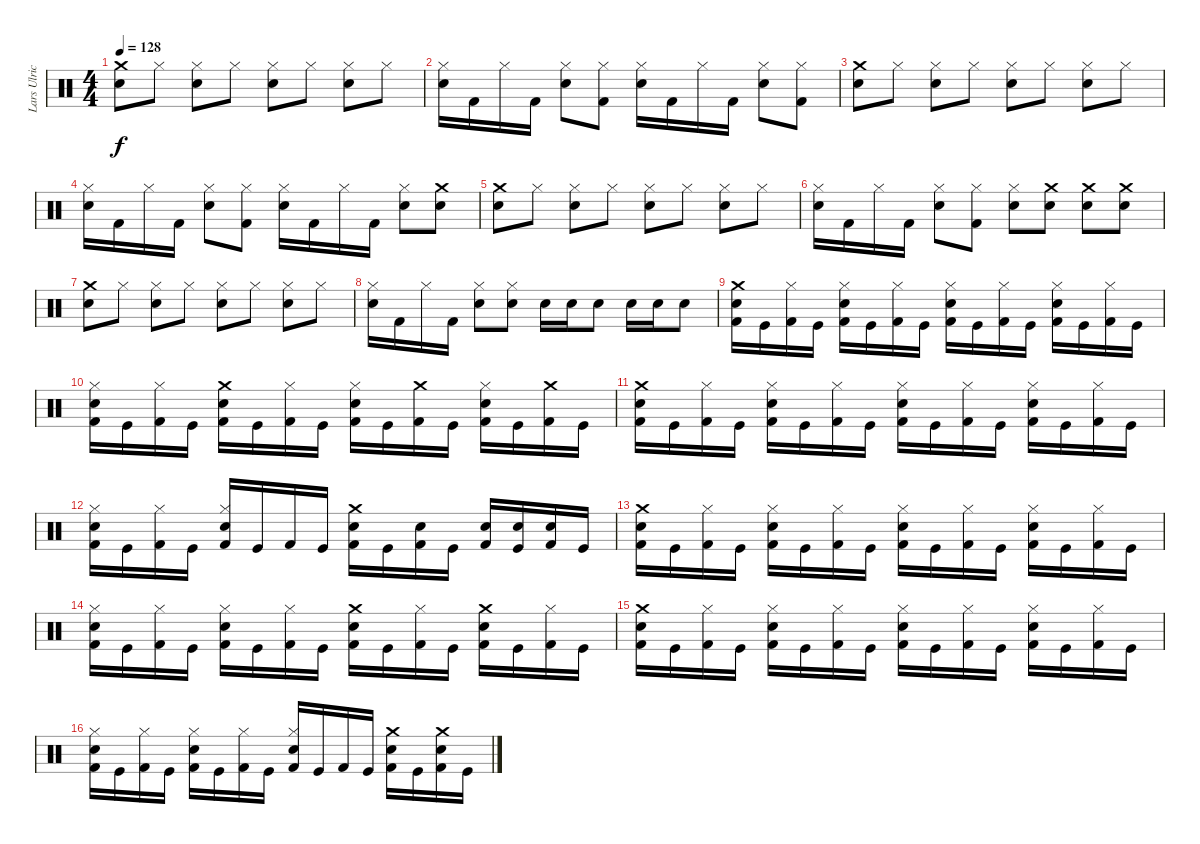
\track ("Lars Ulrich" "Lars Ulric") {instrument percussion}
\staff {score}
\articulation defaults
\ts (4 4)
\tempo 128
\clef neutral
\ks c
("Crash medium (hit)" "Snare (hit) 2").8{dy f} "Hi-Hat (closed)".8 ("Snare (hit) 2" "Hi-Hat (closed)").8 "Hi-Hat (closed)".8 ("Snare (hit) 2" "Hi-Hat (closed)").8 "Hi-Hat (closed)".8 ("Snare (hit) 2" "Hi-Hat (closed)").8 "Hi-Hat (closed)".8 |
("Snare (hit) 2" "Hi-Hat (closed)").16 "Kick (hit) 2".16 "Hi-Hat (closed)".16 "Kick (hit) 2".16 ("Snare (hit) 2" "Hi-Hat (closed)").8 ("Kick (hit) 2" "Hi-Hat (closed)").8 ("Snare (hit) 2" "Hi-Hat (closed)").16 "Kick (hit) 2".16 "Hi-Hat (closed)".16 "Kick (hit) 2".16 ("Snare (hit) 2" "Hi-Hat (closed)").8 ("Kick (hit) 2" "Hi-Hat (closed)").8 |
("Crash medium (hit)" "Snare (hit) 2").8 "Hi-Hat (closed)".8 ("Snare (hit) 2" "Hi-Hat (closed)").8 "Hi-Hat (closed)".8 ("Snare (hit) 2" "Hi-Hat (closed)").8 "Hi-Hat (closed)".8 ("Snare (hit) 2" "Hi-Hat (closed)").8 "Hi-Hat (closed)".8 |
("Snare (hit) 2" "Hi-Hat (closed)").16 "Kick (hit) 2".16 "Hi-Hat (closed)".16 "Kick (hit) 2".16 ("Snare (hit) 2" "Hi-Hat (closed)").8 ("Kick (hit) 2" "Hi-Hat (closed)").8 ("Snare (hit) 2" "Hi-Hat (closed)").16 "Kick (hit) 2".16 "Hi-Hat (closed)".16 "Kick (hit) 2".16 ("Snare (hit) 2" "Hi-Hat (closed)").8 ("Snare (hit) 2" "Crash medium (hit)").8 |
("Crash medium (hit)" "Snare (hit) 2").8 "Hi-Hat (closed)".8 ("Snare (hit) 2" "Hi-Hat (closed)").8 "Hi-Hat (closed)".8 ("Snare (hit) 2" "Hi-Hat (closed)").8 "Hi-Hat (closed)".8 ("Snare (hit) 2" "Hi-Hat (closed)").8 "Hi-Hat (closed)".8 |
("Snare (hit) 2" "Hi-Hat (closed)").16 "Kick (hit) 2".16 "Hi-Hat (closed)".16 "Kick (hit) 2".16 ("Snare (hit) 2" "Hi-Hat (closed)").8 ("Kick (hit) 2" "Hi-Hat (closed)").8 ("Hi-Hat (closed)" "Snare (hit) 2").8 ("Crash medium (hit)" "Snare (hit) 2").8 ("Crash medium (hit)" "Snare (hit) 2").8 ("Crash medium (hit)" "Snare (hit) 2").8 |
("Crash medium (hit)" "Snare (hit) 2").8 "Hi-Hat (closed)".8 ("Snare (hit) 2" "Hi-Hat (closed)").8 "Hi-Hat (closed)".8 ("Snare (hit) 2" "Hi-Hat (closed)").8 "Hi-Hat (closed)".8 ("Snare (hit) 2" "Hi-Hat (closed)").8 "Hi-Hat (closed)".8 |
("Hi-Hat (closed)" "Snare (hit) 2").16 "Kick (hit) 2".16 "Hi-Hat (closed)".16 "Kick (hit) 2".16 ("Snare (hit) 2" "Hi-Hat (closed)").8 ("Hi-Hat (closed)" "Snare (hit) 2").8 "Snare (hit) 2".16 "Snare (hit) 2".16 "Snare (hit) 2".8 "Snare (hit) 2".16 "Snare (hit) 2".16 "Snare (hit) 2".8 |
("Snare (hit) 2" "Crash medium (hit)" "Kick (hit) 2").16 "Kick (hit)".16 ("Hi-Hat (closed)" "Kick (hit) 2").16 "Kick (hit)".16 ("Snare (hit) 2" "Hi-Hat (closed)" "Kick (hit) 2").16 "Kick (hit)".16 ("Hi-Hat (closed)" "Kick (hit) 2").16 "Kick (hit)".16 ("Snare (hit) 2" "Hi-Hat (closed)" "Kick (hit) 2").16 "Kick (hit)".16 ("Hi-Hat (closed)" "Kick (hit) 2").16 "Kick (hit)".16 ("Snare (hit) 2" "Hi-Hat (closed)" "Kick (hit) 2").16 "Kick (hit)".16 ("Hi-Hat (closed)" "Kick (hit) 2").16 "Kick (hit)".16 |
("Snare (hit) 2" "Hi-Hat (closed)" "Kick (hit) 2").16 "Kick (hit)".16 ("Hi-Hat (closed)" "Kick (hit) 2").16 "Kick (hit)".16 ("Crash medium (hit)" "Snare (hit) 2" "Kick (hit) 2").16 "Kick (hit)".16 ("Hi-Hat (closed)" "Kick (hit) 2").16 "Kick (hit)".16 ("Snare (hit) 2" "Hi-Hat (closed)" "Kick (hit) 2").16 "Kick (hit)".16 ("Crash medium (hit)" "Kick (hit) 2").16 "Kick (hit)".16 ("Snare (hit) 2" "Hi-Hat (closed)" "Kick (hit) 2").16 "Kick (hit)".16 ("Crash medium (hit)" "Kick (hit) 2").16 "Kick (hit)".16 |
("Snare (hit) 2" "Crash medium (hit)" "Kick (hit) 2").16{volume 13} "Kick (hit)".16 ("Hi-Hat (closed)" "Kick (hit) 2").16 "Kick (hit)".16 ("Snare (hit) 2" "Hi-Hat (closed)" "Kick (hit) 2").16 "Kick (hit)".16 ("Hi-Hat (closed)" "Kick (hit) 2").16 "Kick (hit)".16 ("Snare (hit) 2" "Hi-Hat (closed)" "Kick (hit) 2").16 "Kick (hit)".16 ("Hi-Hat (closed)" "Kick (hit) 2").16 "Kick (hit)".16 ("Snare (hit) 2" "Hi-Hat (closed)" "Kick (hit) 2").16 "Kick (hit)".16 ("Hi-Hat (closed)" "Kick (hit) 2").16 "Kick (hit)".16 |
("Snare (hit) 2" "Hi-Hat (closed)" "Kick (hit) 2").16 "Kick (hit)".16 ("Hi-Hat (closed)" "Kick (hit) 2").16 "Kick (hit)".16 ("Snare (hit) 2" "Hi-Hat (closed)" "Kick (hit) 2").16 "Kick (hit)".16 "Kick (hit) 2".16 "Kick (hit)".16 ("Snare (hit) 2" "Crash medium (hit)" "Kick (hit) 2").16 "Kick (hit)".16 ("Snare (hit) 2" "Kick (hit) 2").16 "Kick (hit)".16 ("Snare (hit) 2" "Kick (hit) 2").16 ("Snare (hit) 2" "Kick (hit)").16 ("Snare (hit) 2" "Kick (hit) 2").16 "Kick (hit)".16 |
("Snare (hit) 2" "Crash medium (hit)" "Kick (hit) 2").16{volume 10} "Kick (hit)".16 ("Hi-Hat (closed)" "Kick (hit) 2").16 "Kick (hit)".16 ("Snare (hit) 2" "Hi-Hat (closed)" "Kick (hit) 2").16 "Kick (hit)".16 ("Hi-Hat (closed)" "Kick (hit) 2").16 "Kick (hit)".16 ("Snare (hit) 2" "Hi-Hat (closed)" "Kick (hit) 2").16 "Kick (hit)".16 ("Hi-Hat (closed)" "Kick (hit) 2").16 "Kick (hit)".16 ("Snare (hit) 2" "Hi-Hat (closed)" "Kick (hit) 2").16 "Kick (hit)".16 ("Hi-Hat (closed)" "Kick (hit) 2").16 "Kick (hit)".16 |
("Snare (hit) 2" "Hi-Hat (closed)" "Kick (hit) 2").16 "Kick (hit)".16 ("Hi-Hat (closed)" "Kick (hit) 2").16 "Kick (hit)".16 ("Snare (hit) 2" "Hi-Hat (closed)" "Kick (hit) 2").16 "Kick (hit)".16 ("Hi-Hat (closed)" "Kick (hit) 2").16 "Kick (hit)".16 ("Crash medium (hit)" "Snare (hit) 2" "Kick (hit) 2").16 "Kick (hit)".16 ("Hi-Hat (closed)" "Kick (hit) 2").16 "Kick (hit)".16 ("Crash medium (hit)" "Snare (hit) 2" "Kick (hit) 2").16 "Kick (hit)".16 ("Hi-Hat (closed)" "Kick (hit) 2").16 "Kick (hit)".16 |
("Snare (hit) 2" "Crash medium (hit)" "Kick (hit) 2").16{volume 8} "Kick (hit)".16 ("Hi-Hat (closed)" "Kick (hit) 2").16 "Kick (hit)".16 ("Snare (hit) 2" "Hi-Hat (closed)" "Kick (hit) 2").16 "Kick (hit)".16 ("Hi-Hat (closed)" "Kick (hit) 2").16 "Kick (hit)".16 ("Snare (hit) 2" "Hi-Hat (closed)" "Kick (hit) 2").16 "Kick (hit)".16 ("Hi-Hat (closed)" "Kick (hit) 2").16 "Kick (hit)".16 ("Snare (hit) 2" "Hi-Hat (closed)" "Kick (hit) 2").16 "Kick (hit)".16 ("Hi-Hat (closed)" "Kick (hit) 2").16 "Kick (hit)".16 |
("Snare (hit) 2" "Hi-Hat (closed)" "Kick (hit) 2").16 "Kick (hit)".16 ("Hi-Hat (closed)" "Kick (hit) 2").16 "Kick (hit)".16 ("Hi-Hat (closed)" "Snare (hit) 2" "Kick (hit) 2").16 "Kick (hit)".16 ("Hi-Hat (closed)" "Kick (hit) 2").16 "Kick (hit)".16 ("Snare (hit) 2" "Hi-Hat (closed)" "Kick (hit) 2").16 "Kick (hit)".16 "Kick (hit) 2".16 "Kick (hit)".16 ("Crash medium (hit)" "Snare (hit) 2" "Kick (hit) 2").16 "Kick (hit)".16 ("Crash medium (hit)" "Snare (hit) 2" "Kick (hit) 2").16 "Kick (hit)".16
